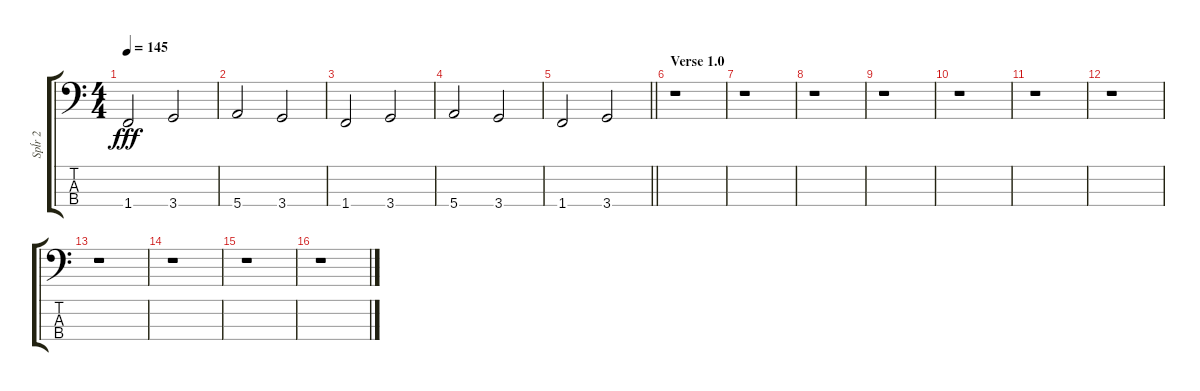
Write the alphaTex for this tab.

\track ("Spĺr 2" "Spĺr 2") {instrument electricbasspick}
\staff {score tabs}
\tuning (G2 D2 A1 E1) {hide}
\ts (4 4)
\tempo 145
\clef f4
\ks c
1.4.2{dy fff} 3.4.2 |
5.4.2 3.4.2 |
1.4.2 3.4.2 |
5.4.2 3.4.2 |
\barLineRight lightlight
1.4.2 3.4.2 |
\section ("" "Verse 1.0")
r.1 |
r.1 |
r.1 |
r.1 |
r.1 |
r.1 |
r.1 |
r.1 |
r.1 |
r.1 |
r.1
